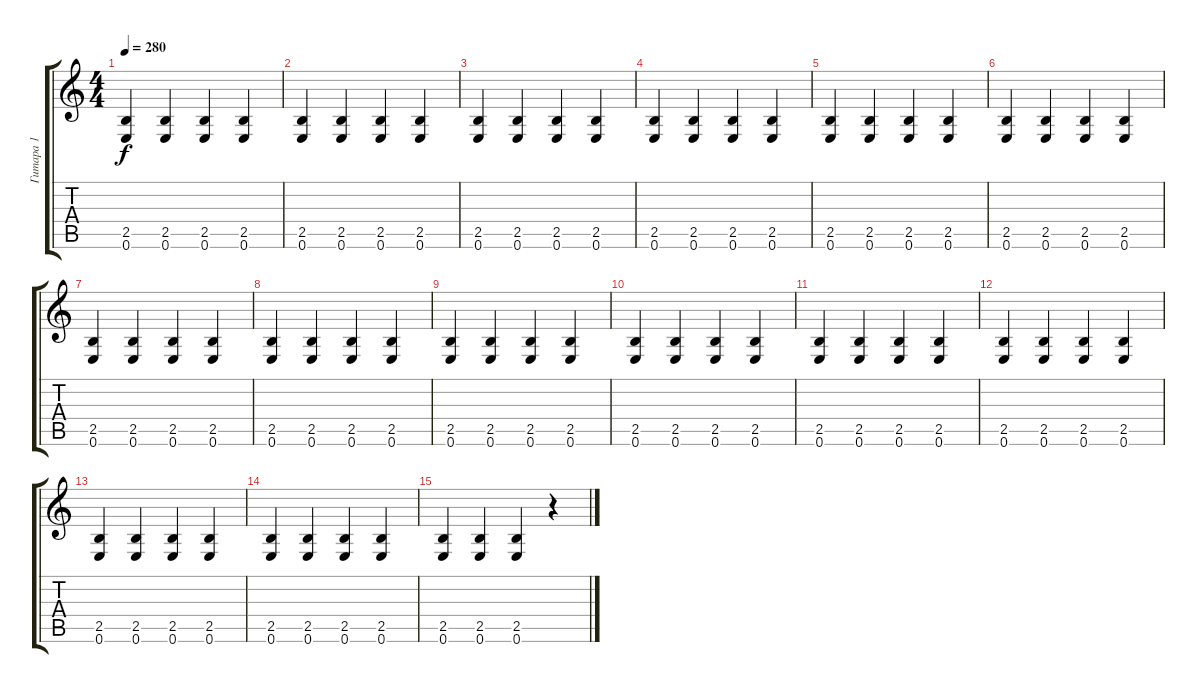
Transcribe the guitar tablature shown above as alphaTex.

\track ("Гитара 1" "Гитара 1") {instrument distortionguitar}
\staff {score tabs}
\tuning (E4 B3 G3 D3 A2 E2) {hide}
\ts (4 4)
\tempo 280
\clef g2
\ks c
(2.5 0.6).4{dy f} (2.5 0.6).4 (2.5 0.6).4 (2.5 0.6).4 |
(2.5 0.6).4 (2.5 0.6).4 (2.5 0.6).4 (2.5 0.6).4 |
(2.5 0.6).4 (2.5 0.6).4 (2.5 0.6).4 (2.5 0.6).4 |
(2.5 0.6).4 (2.5 0.6).4 (2.5 0.6).4 (2.5 0.6).4 |
(2.5 0.6).4 (2.5 0.6).4 (2.5 0.6).4 (2.5 0.6).4 |
(2.5 0.6).4 (2.5 0.6).4 (2.5 0.6).4 (2.5 0.6).4 |
(2.5 0.6).4 (2.5 0.6).4 (2.5 0.6).4 (2.5 0.6).4 |
(2.5 0.6).4 (2.5 0.6).4 (2.5 0.6).4 (2.5 0.6).4 |
(2.5 0.6).4 (2.5 0.6).4 (2.5 0.6).4 (2.5 0.6).4 |
(2.5 0.6).4 (2.5 0.6).4 (2.5 0.6).4 (2.5 0.6).4 |
(2.5 0.6).4 (2.5 0.6).4 (2.5 0.6).4 (2.5 0.6).4 |
(2.5 0.6).4 (2.5 0.6).4 (2.5 0.6).4 (2.5 0.6).4 |
(2.5 0.6).4 (2.5 0.6).4 (2.5 0.6).4 (2.5 0.6).4 |
(2.5 0.6).4 (2.5 0.6).4 (2.5 0.6).4 (2.5 0.6).4 |
(2.5 0.6).4 (2.5 0.6).4 (2.5 0.6).4 r.4
